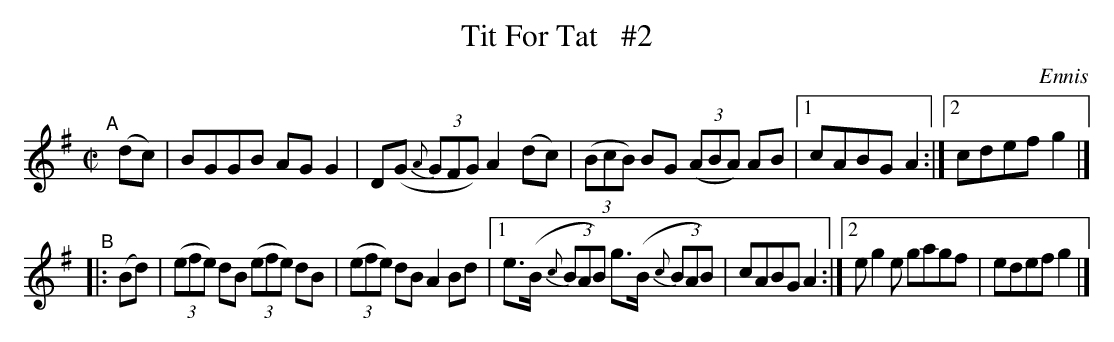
X:1
T: Tit For Tat   #2
O: Ennis
M: C|
L: 1/8
K: G
"^A"\
[|] (dc) |\
BGGB AGG2 | D(G (3{A}GFG) A2(dc) |\
((3BcB) BG ((3ABA) AB |1 cABG A2 :|2 cdef g2 |]
"^B"\
|: (Bd) | ((3efe) dB ((3efe) dB | ((3efe) dB A2Bd |\
[1 e>(B (3{c}BAB) g>(B (3{c}BAB) | cABG A2 :|\
[2 eg2e gagf | edef g2 |]
